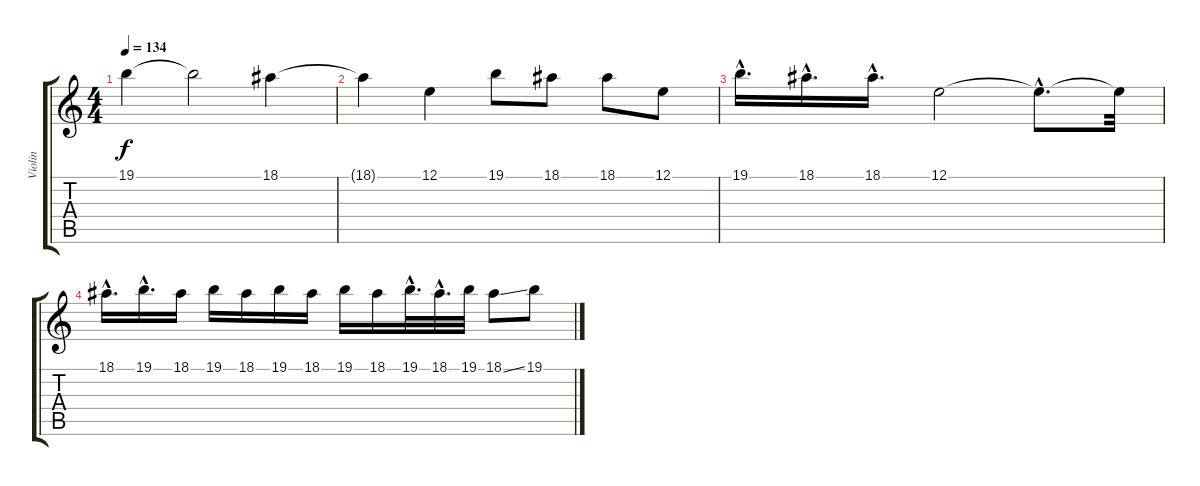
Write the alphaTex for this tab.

\track ("Violin" "Violin") {instrument violin}
\staff {score tabs}
\tuning (E4 B3 G3 D3 A2 E2) {hide}
\ts (4 4)
\tempo 134
\clef g2
\ks c
19.1.4{dy f} 19.1{t}.2 18.1.4 |
18.1{t}.4 12.1.4 19.1.8 18.1.8 18.1.8 12.1.8 |
19.1{hac}.16{d} 18.1{hac}.16{d} 18.1{hac}.16{d} 12.1.2 12.1{hac t}.8{d} 12.1{t}.32 |
18.1{hac}.16{d} 19.1{hac}.16{d} 18.1.16 19.1.16 18.1.16 19.1.16 18.1.16 19.1.16 18.1.16 19.1{hac}.32{d} 18.1{hac}.32{d} 19.1.32 18.1{ss}.8 19.1.8
